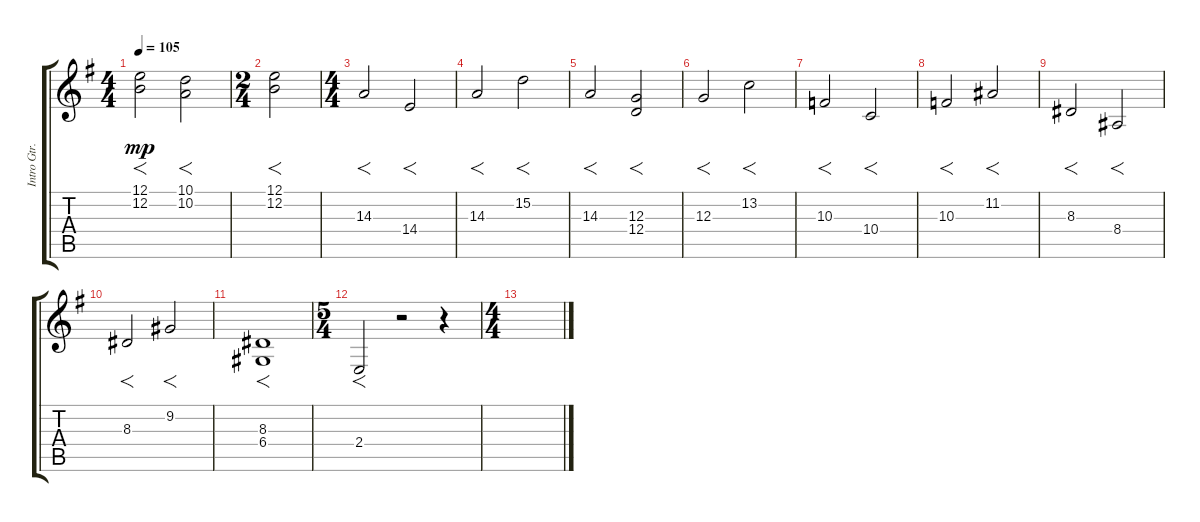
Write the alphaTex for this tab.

\track ("Intro Gtr.2" "Intro Gtr.") {instrument stringensemble2}
\staff {score tabs}
\tuning (E4 B3 G3 D3 A2 E2) {hide}
\ts (4 4)
\tempo 105
\clef g2
\ks eminor
(12.1 12.2).2{f dy mp} (10.1 10.2).2{f} |
\ts (2 4)
(12.1 12.2).2{f} |
\ts (4 4)
14.3.2{f} 14.4.2{f} |
14.3.2{f} 15.2.2{f} |
14.3.2{f} (12.3 12.4).2{f} |
12.3.2{f} 13.2.2{f} |
10.3.2{f} 10.4.2{f} |
10.3.2{f} 11.2.2{f} |
8.3.2{f} 8.4.2{f} |
8.3.2{f} 9.2.2{f} |
(8.3 6.4).1{f} |
\ts (5 4)
2.4.2{f} r.2 r.4 |
\ts (4 4)
